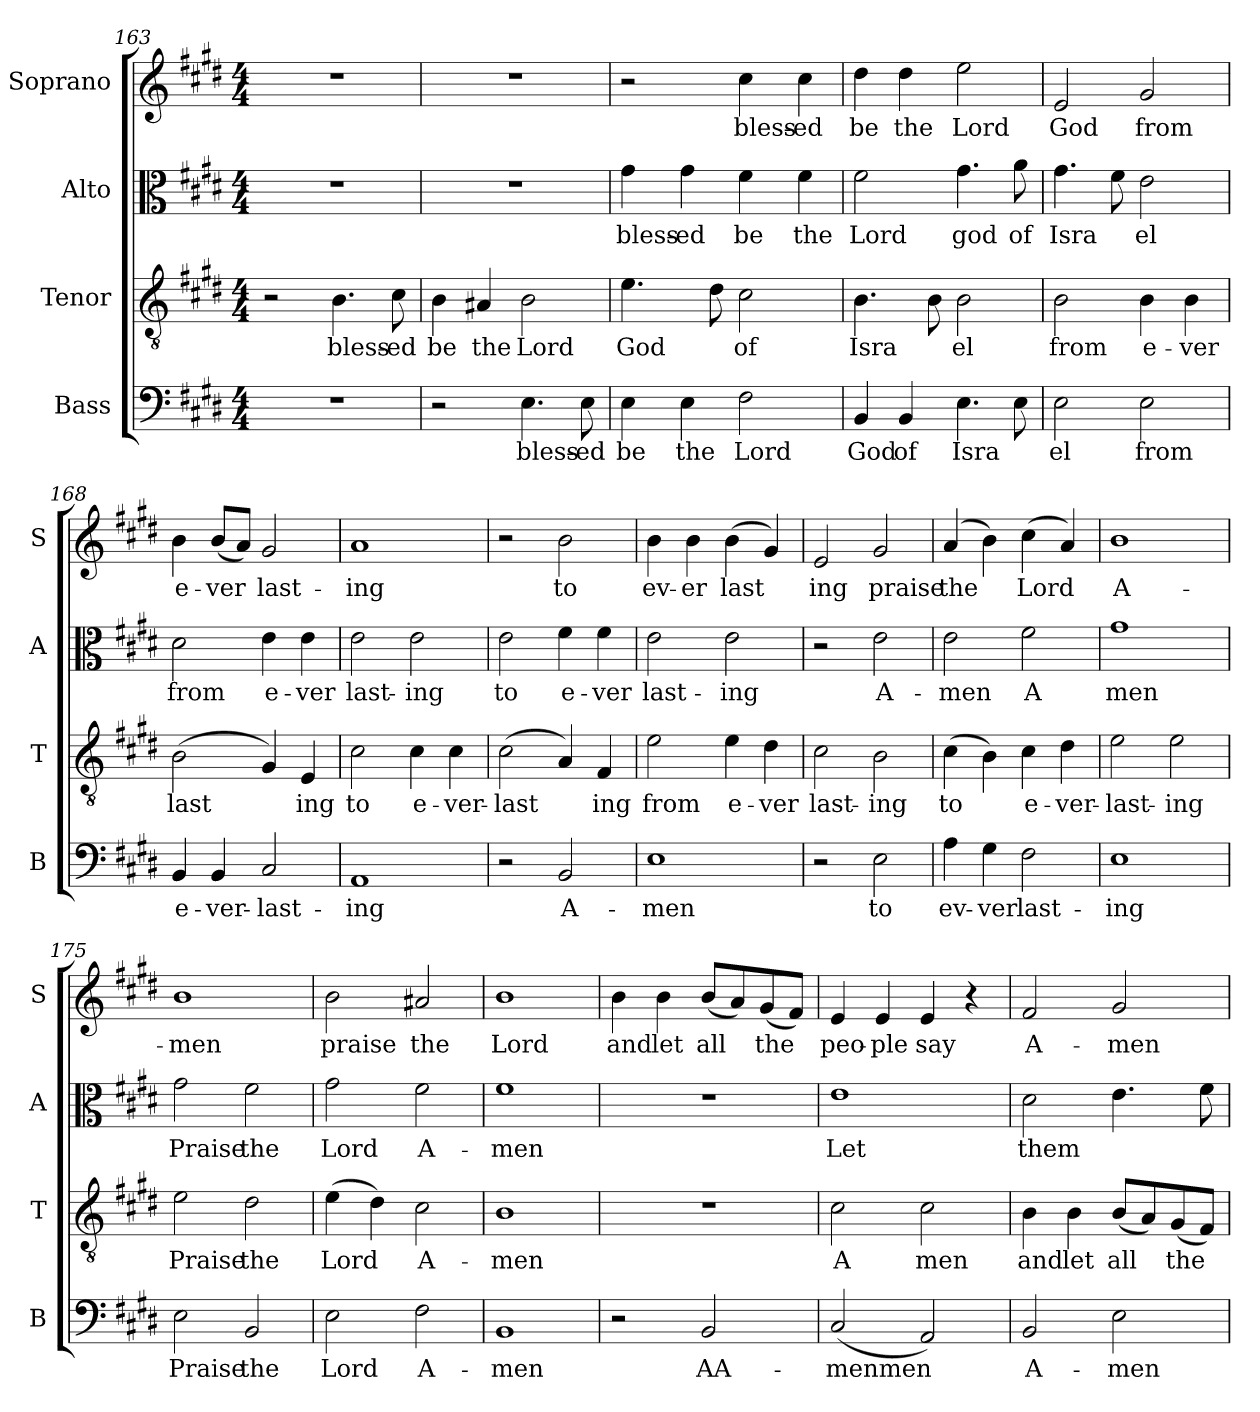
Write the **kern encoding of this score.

**kern	**text	**kern	**text	**kern	**text	**kern	**text
*part4	*part4	*part3	*part3	*part2	*part2	*part1	*part1
*staff4	*staff4	*staff3	*staff3	*staff2	*staff2	*staff1	*staff1
*I"Bass	*	*I"Tenor	*	*I"Alto	*	*I"Soprano	*
*I'B	*	*I'T	*	*I'A	*	*I'S	*
*clefF4	*	*clefGv2	*	*clefC3	*	*clefG2	*
*k[f#c#g#d#]	*	*k[f#c#g#d#]	*	*k[f#c#g#d#]	*	*k[f#c#g#d#]	*
*E:	*	*E:	*	*E:	*	*E:	*
*M4/4	*	*M4/4	*	*M4/4	*	*M4/4	*
=163	=163	=163	=163	=163	=163	=163	=163
1r	.	2r	.	1r	.	1r	.
.	.	4.B\	bless-	.	.	.	.
.	.	8c#\	-ed	.	.	.	.
!!LO:PB:g=z
=164	=164	=164	=164	=164	=164	=164	=164
2r	.	4B\	be	1r	.	1r	.
.	.	4A#X/	the	.	.	.	.
4.E\	bless-	2B\	Lord	.	.	.	.
8E\	-ed	.	.	.	.	.	.
!!LO:PB:g=z
=165	=165	=165	=165	=165	=165	=165	=165
4E\	be	4.e\	God	4g#\	bless-	2r	.
4E\	the	.	.	4g#\	-ed	.	.
.	.	8d#\	.	.	.	.	.
2F#\	Lord	2c#\	of	4f#\	be	4cc#\	bless-
.	.	.	.	4f#\	the	4cc#\	-ed
=166	=166	=166	=166	=166	=166	=166	=166
4BB/	God	4.B\	Isra	2f#\	Lord	4dd#\	be
4BB/	of	.	.	.	.	4dd#\	the
.	.	8B\	.	.	.	.	.
4.E\	Isra	2B\	el	4.g#\	god	2ee\	Lord
8E\	.	.	.	8a\	of	.	.
=167	=167	=167	=167	=167	=167	=167	=167
2E\	el	2B\	from	4.g#\	Isra	2e/	God
.	.	.	.	8f#\	.	.	.
2E\	from	4B\	e-	2e\	el	2g#/	from
.	.	4B\	-ver	.	.	.	.
=168	=168	=168	=168	=168	=168	=168	=168
4BB/	e-	(2B\	last	2d#\	from	4b\	e-
4BB/	-ver-	.	.	.	.	(8b/L	-ver
.	.	.	.	.	.	8a/J)	.
2C#/	-last-	4G#/)	.	4e\	e-	2g#/	last-
.	.	4E/	ing	4e\	-ver	.	.
!!LO:PB:g=z
=169	=169	=169	=169	=169	=169	=169	=169
1AA	-ing	2c#\	to	2e\	last-	1a	-ing
.	.	4c#\	e-	2e\	-ing	.	.
.	.	4c#\	-ver-	.	.	.	.
=170	=170	=170	=170	=170	=170	=170	=170
2r	.	(2c#\	-last	2e\	to	2r	.
2BB/	A-	4A/)	.	4f#\	e-	2b\	to
.	.	4F#/	ing	4f#\	-ver	.	.
=171	=171	=171	=171	=171	=171	=171	=171
1E	-men	2e\	from	2e\	last-	4b\	ev-
.	.	.	.	.	.	4b\	-er
.	.	4e\	e-	2e\	-ing	(4b\	last
.	.	4d#\	-ver	.	.	4g#/)	.
=172	=172	=172	=172	=172	=172	=172	=172
2r	.	2c#\	last-	2r	.	2e/	ing
2E\	to	2B\	-ing	2e\	A-	2g#/	praise
=173	=173	=173	=173	=173	=173	=173	=173
4A\	ev-	(4c#\	to	2e\	-men	(4a/	the
4G#\	-ver	4B\)	.	.	.	4b\)	.
2F#\	last-	4c#\	e-	2f#\	A	(4cc#\	Lord
.	.	4d#\	-ver-	.	.	4a/)	.
!!LO:PB:g=z
=174	=174	=174	=174	=174	=174	=174	=174
1E	-ing	2e\	-last-	1g#	men	1b	A-
.	.	2e\	-ing	.	.	.	.
=175	=175	=175	=175	=175	=175	=175	=175
2E\	Praise	2e\	Praise	2g#\	Praise	1b	-men
2BB/	the	2d#\	the	2f#\	the	.	.
!!LO:PB:g=z
=176	=176	=176	=176	=176	=176	=176	=176
2E\	Lord	(4e\	Lord	2g#\	Lord	2b\	praise
.	.	4d#\)	.	.	.	.	.
2F#\	A-	2c#\	A-	2f#\	A-	2a#X/	the
=177	=177	=177	=177	=177	=177	=177	=177
1BB	-men	1B	-men	1f#	-men	1b	Lord
=178	=178	=178	=178	=178	=178	=178	=178
2r	.	1r	.	1r	.	4b\	and
.	.	.	.	.	.	4b\	let
2BB/	AA-	.	.	.	.	(8b/L	all
.	.	.	.	.	.	8a/)	.
.	.	.	.	.	.	(8g#/	the
.	.	.	.	.	.	8f#/J)	.
=179	=179	=179	=179	=179	=179	=179	=179
(2C#/	-menmen	2c#\	A	1e	Let	4e/	peo-
.	.	.	.	.	.	4e/	-ple
2AA/)	.	2c#\	men	.	.	4e/	say
.	.	.	.	.	.	4r	.
!!LO:PB:g=z
=180	=180	=180	=180	=180	=180	=180	=180
2BB/	A-	4B\	and	2d#\	them	2f#/	A-
.	.	4B\	let	.	.	.	.
2E\	-men	(8B/L	all	4.e\	.	2g#/	-men
.	.	8A/)	.	.	.	.	.
.	.	(8G#/	the	.	.	.	.
.	.	8F#/J)	.	8f#\	.	.	.
=	=	=	=	=	=	=	=
*-	*-	*-	*-	*-	*-	*-	*-
